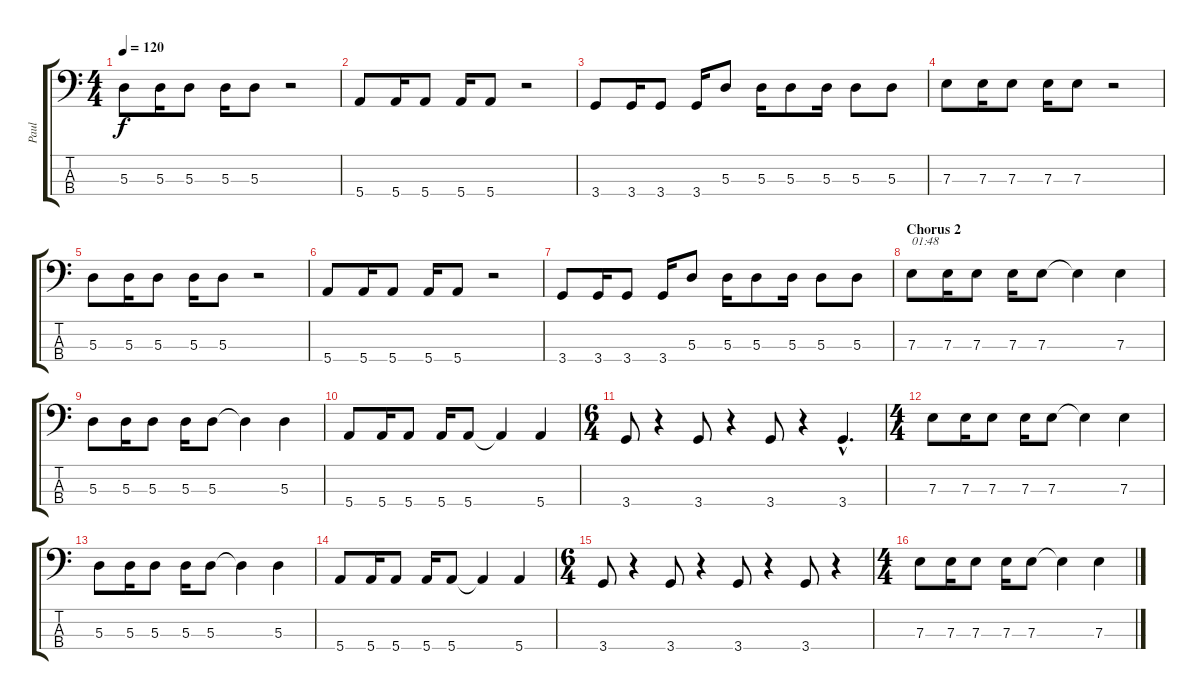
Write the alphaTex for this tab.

\track ("Paul" "Paul") {instrument electricbasspick}
\staff {score tabs}
\tuning (G2 D2 A1 E1) {hide}
\ts (4 4)
\tempo 120
\clef f4
\ks c
5.3.8{dy f} 5.3.16 5.3.8 5.3.16 5.3.8 r.2 |
5.4.8 5.4.16 5.4.8 5.4.16 5.4.8 r.2 |
3.4.8 3.4.16 3.4.8 3.4.16 5.3.8 5.3.16 5.3.8 5.3.16 5.3.8 5.3.8 |
7.3.8 7.3.16 7.3.8 7.3.16 7.3.8 r.2 |
5.3.8 5.3.16 5.3.8 5.3.16 5.3.8 r.2 |
5.4.8 5.4.16 5.4.8 5.4.16 5.4.8 r.2 |
3.4.8 3.4.16 3.4.8 3.4.16 5.3.8 5.3.16 5.3.8 5.3.16 5.3.8 5.3.8 |
\section ("" "Chorus 2")
7.3.8{txt "01:48"} 7.3.16 7.3.8 7.3.16 7.3.8 7.3{t}.4 7.3.4 |
5.3.8 5.3.16 5.3.8 5.3.16 5.3.8 5.3{t}.4 5.3.4 |
5.4.8 5.4.16 5.4.8 5.4.16 5.4.8 5.4{t}.4 5.4.4 |
\ts (6 4)
3.4.8 r.4 3.4.8 r.4 3.4.8 r.4 3.4{hac}.4{d} |
\ts (4 4)
7.3.8 7.3.16 7.3.8 7.3.16 7.3.8 7.3{t}.4 7.3.4 |
5.3.8 5.3.16 5.3.8 5.3.16 5.3.8 5.3{t}.4 5.3.4 |
5.4.8 5.4.16 5.4.8 5.4.16 5.4.8 5.4{t}.4 5.4.4 |
\ts (6 4)
3.4.8 r.4 3.4.8 r.4 3.4.8 r.4 3.4.8 r.4 |
\ts (4 4)
7.3.8 7.3.16 7.3.8 7.3.16 7.3.8 7.3{t}.4 7.3.4
